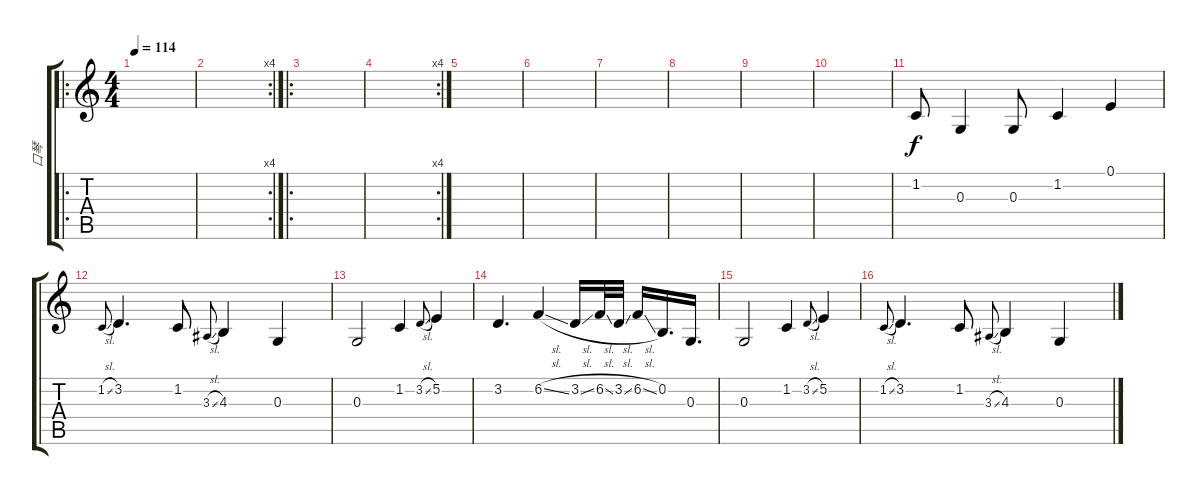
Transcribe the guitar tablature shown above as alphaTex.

\track ("口琴" "口琴") {instrument harmonica}
\staff {score tabs}
\tuning (E4 B3 G3 D3 A2 E2) {hide}
\ro
\ts (4 4)
\tempo 114
\clef g2
\ks c
|
\rc 4
|
\ro
|
\rc 4
|
|
|
|
|
|
|
1.2.8 0.3.4 0.3.8 1.2.4 0.1.4 |
1.2{sl}.8{gr onbeat} 3.2.4{d} 1.2.8 3.3{sl}.8{gr onbeat} 4.3.4 0.3.4 |
0.3.2 1.2.4 3.2{sl}.8{gr onbeat} 5.2.4 |
3.2.4{d} 6.2{sl}.4 3.2{sl}.16 6.2{sl}.32 3.2{sl}.32 6.2{sl}.16 0.2.16{d} 0.3.16{d} |
0.3.2 1.2.4 3.2{sl}.8{gr onbeat} 5.2.4 |
1.2{sl}.8{gr onbeat} 3.2.4{d} 1.2.8 3.3{sl}.8{gr onbeat} 4.3.4 0.3.4
